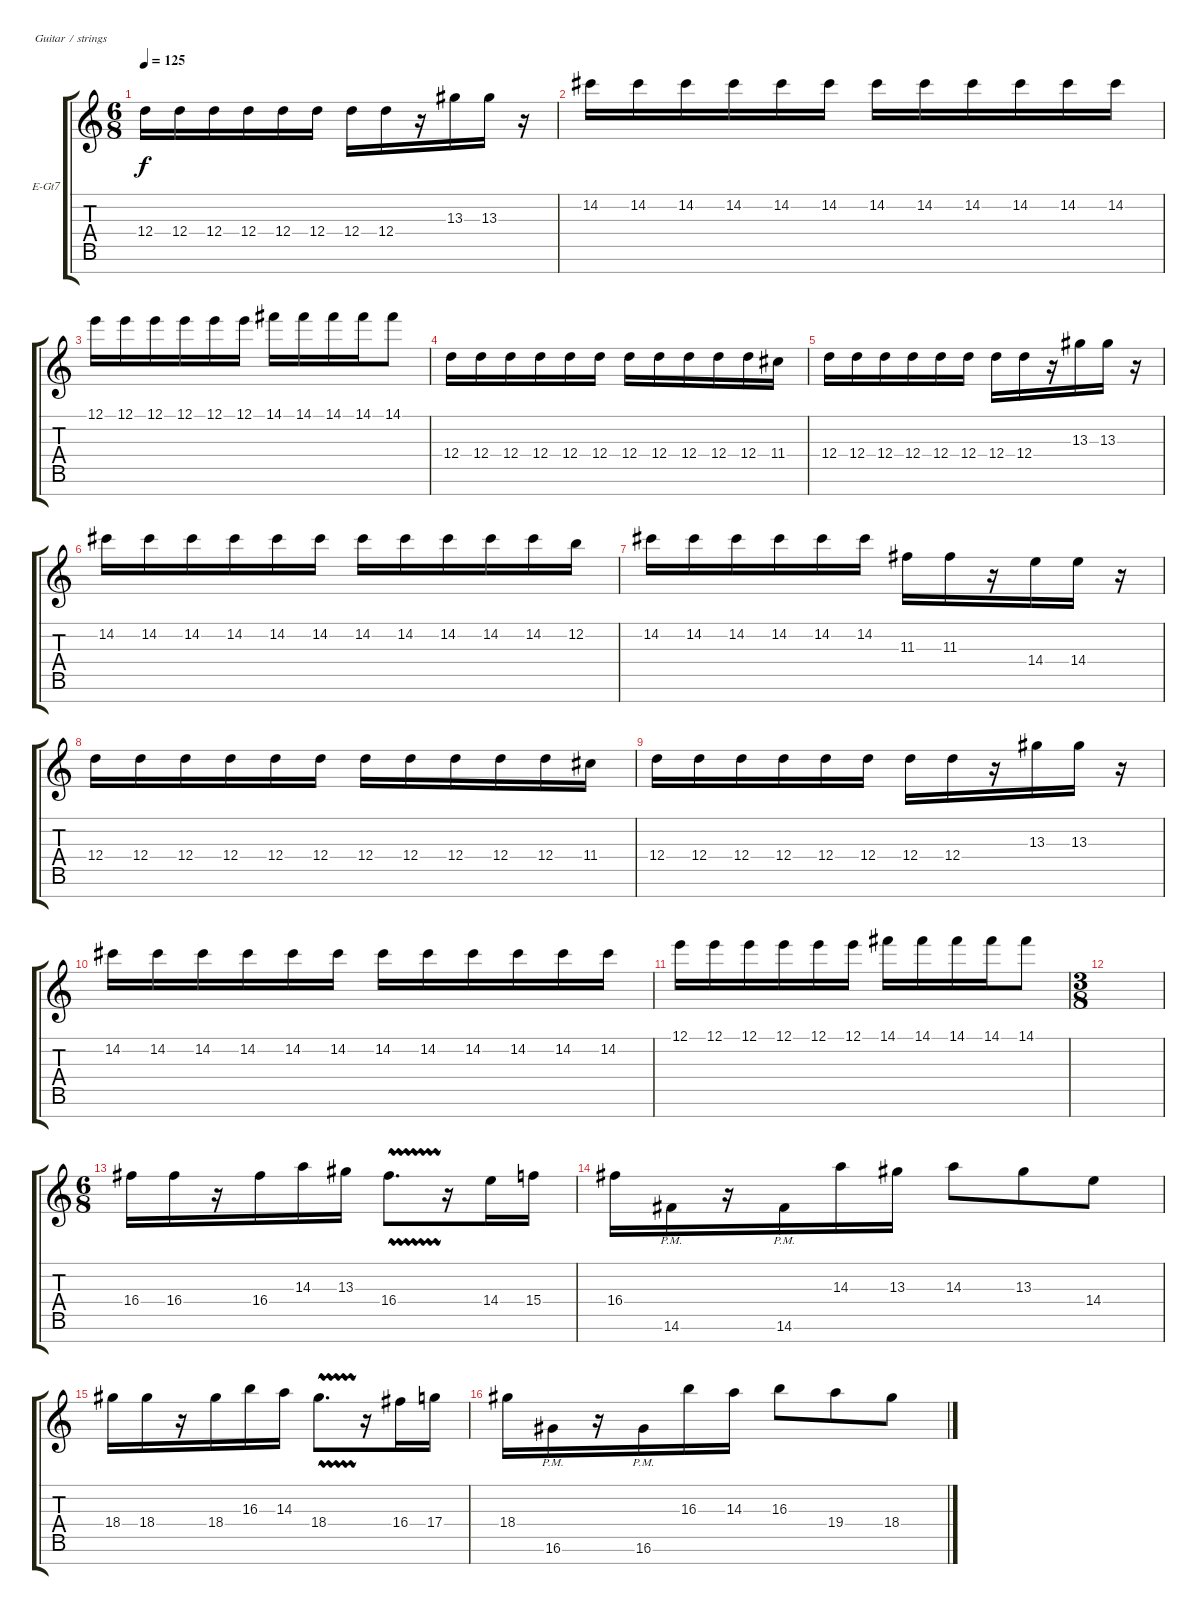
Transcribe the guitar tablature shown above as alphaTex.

\defaultSystemsLayout 4
\bracketExtendMode groupsimilarinstruments
\firstSystemTrackNameOrientation horizontal
\otherSystemsTrackNameOrientation horizontal
\track ("Electric Guitar" "E-Gt7") {instrument overdrivenguitar}
\staff {score tabs}
\tuning (E4 B3 G3 D3 A2 E2 B1)
\ts (6 8)
\tempo 125
\clef g2
\ks c
12.4.16{dy f} 12.4.16 12.4.16 12.4.16 12.4.16 12.4.16 12.4.16 12.4.16 r.16 13.3.16 13.3.16 r.16 |
14.2.16 14.2.16 14.2.16 14.2.16 14.2.16 14.2.16 14.2.16 14.2.16 14.2.16 14.2.16 14.2.16 14.2.16 |
12.1.16 12.1.16 12.1.16 12.1.16 12.1.16 12.1.16 14.1.16 14.1.16 14.1.16 14.1.16 14.1.8 |
12.4.16 12.4.16 12.4.16 12.4.16 12.4.16 12.4.16 12.4.16 12.4.16 12.4.16 12.4.16 12.4.16 11.4.16 |
12.4.16 12.4.16 12.4.16 12.4.16 12.4.16 12.4.16 12.4.16 12.4.16 r.16 13.3.16 13.3.16 r.16 |
14.2.16 14.2.16 14.2.16 14.2.16 14.2.16 14.2.16 14.2.16 14.2.16 14.2.16 14.2.16 14.2.16 12.2.16 |
14.2.16 14.2.16 14.2.16 14.2.16 14.2.16 14.2.16 11.3.16 11.3.16 r.16 14.4.16 14.4.16 r.16 |
12.4.16 12.4.16 12.4.16 12.4.16 12.4.16 12.4.16 12.4.16 12.4.16 12.4.16 12.4.16 12.4.16 11.4.16 |
12.4.16 12.4.16 12.4.16 12.4.16 12.4.16 12.4.16 12.4.16 12.4.16 r.16 13.3.16 13.3.16 r.16 |
14.2.16 14.2.16 14.2.16 14.2.16 14.2.16 14.2.16 14.2.16 14.2.16 14.2.16 14.2.16 14.2.16 14.2.16 |
12.1.16 12.1.16 12.1.16 12.1.16 12.1.16 12.1.16 14.1.16 14.1.16 14.1.16 14.1.16 14.1.8 |
\ts (3 8)
|
\ts (6 8)
16.4.16 16.4.16 r.16 16.4.16 14.3.16 13.3.16 16.4{vw}.8{d} r.16 14.4.16 15.4.16 |
16.4.16 14.6{pm}.16 r.16 14.6{pm}.16 14.3.16 13.3.16 14.3.8 13.3.8 14.4.8 |
18.4.16 18.4.16 r.16 18.4.16 16.3.16 14.3.16 18.4{vw}.8{d} r.16 16.4.16 17.4.16 |
18.4.16 16.6{pm}.16 r.16 16.6{pm}.16 16.3.16 14.3.16 16.3.8 19.4.8 18.4.8
